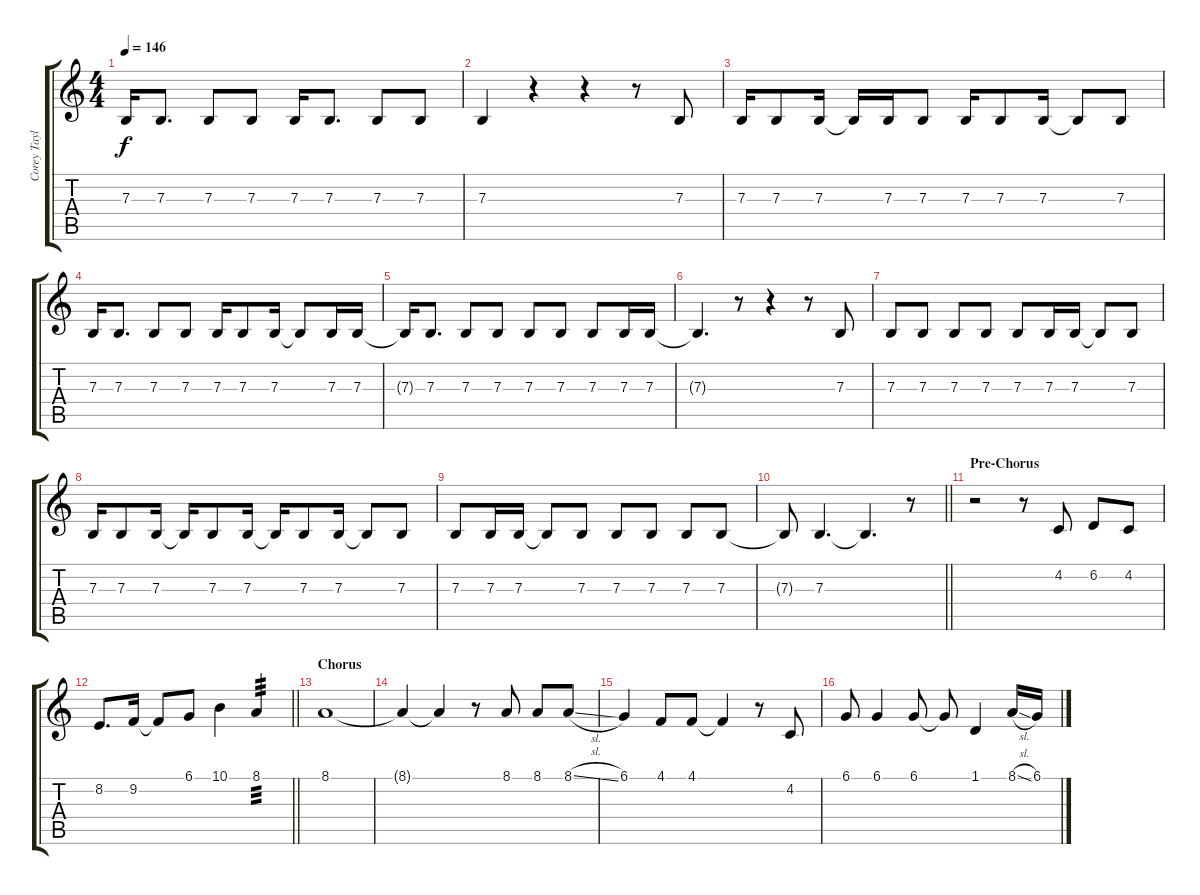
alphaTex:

\track ("Corey Taylor" "Corey Tayl") {instrument lead2sawtooth}
\staff {score tabs}
\tuning (Db4 Ab3 E3 B2 Gb2 B1) {hide}
\ts (4 4)
\tempo 146
\clef g2
\ks c
7.3.16{dy f} 7.3.8{d} 7.3.8 7.3.8 7.3.16 7.3.8{d} 7.3.8 7.3.8 |
7.3.4 r.4 r.4 r.8 7.3.8 |
7.3.16 7.3.8 7.3.16 7.3{t}.16 7.3.16 7.3.8 7.3.16 7.3.8 7.3.16 7.3{t}.8 7.3.8 |
7.3.16 7.3.8{d} 7.3.8 7.3.8 7.3.16 7.3.8 7.3.16 7.3{t}.8 7.3.16 7.3.16 |
7.3{t}.16 7.3.8{d} 7.3.8 7.3.8 7.3.8 7.3.8 7.3.8 7.3.16 7.3.16 |
7.3{t}.4{d} r.8 r.4 r.8 7.3.8 |
7.3.8 7.3.8 7.3.8 7.3.8 7.3.8 7.3.16 7.3.16 7.3{t}.8 7.3.8 |
7.3.16 7.3.8 7.3.16 7.3{t}.16 7.3.8 7.3.16 7.3{t}.16 7.3.8 7.3.16 7.3{t}.8 7.3.8 |
7.3.8 7.3.16 7.3.16 7.3{t}.8 7.3.8 7.3.8 7.3.8 7.3.8 7.3.8 |
\barLineRight lightlight
7.3{t}.8 7.3.4{d} 7.3{t}.4{d} r.8 |
\section ("" "Pre-Chorus")
r.2{volume 16} r.8 4.2.8 6.2.8 4.2.8 |
\barLineRight lightlight
8.2.8{d} 9.2.16 9.2{t}.8 6.1.8 10.1.4 8.1.4{tp 3} |
\section ("" "Chorus")
8.1.1 |
8.1{t}.4 8.1{t}.4 r.8 8.1.8 8.1.8 8.1{sl}.8 |
6.1.4 4.1.8 4.1.8 4.1{t}.4 r.8 4.2.8 |
6.1.8 6.1.4 6.1.8 6.1{t}.8 1.1.4 8.1{sl}.16 6.1{sl}.16
